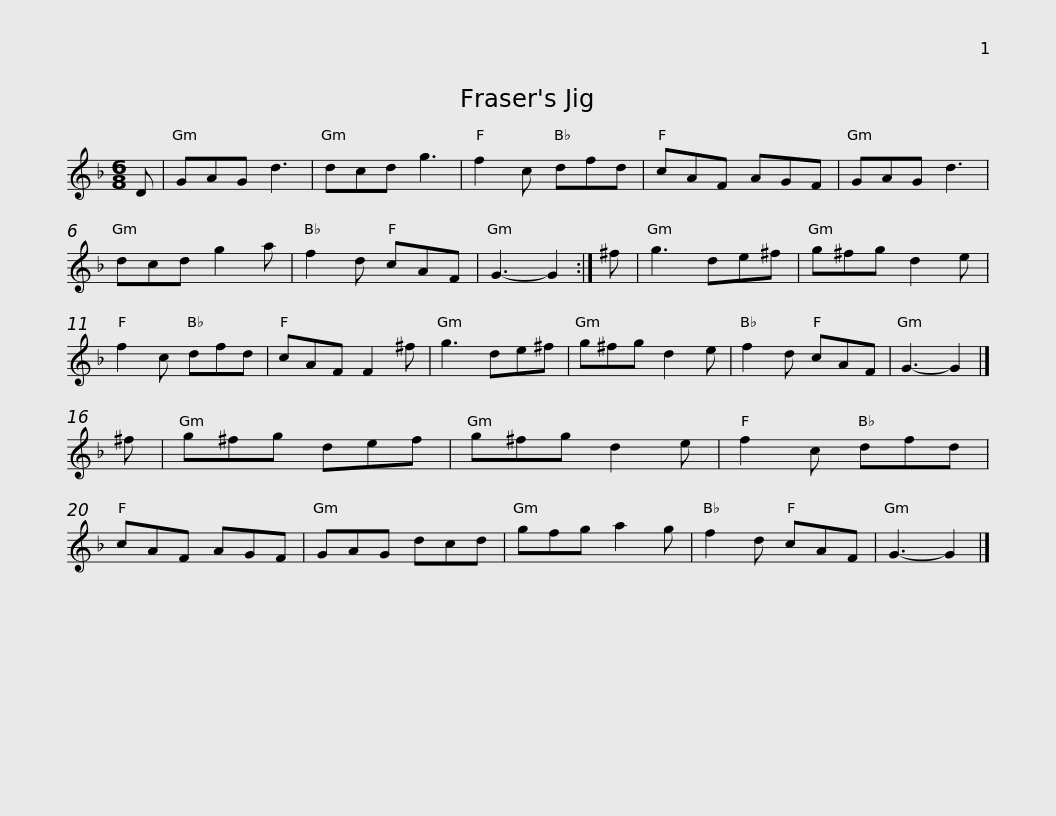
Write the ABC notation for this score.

X:1
L:1/8
M:6/8
I:linebreak $
K:F
V:1 treble
V:1
 D | GAG d3 | dcd g3 | f2 c dfd | cAF AGF | %5
 GAG d3 | dcd g2 a | f2 d cAF | G3- G2 :| ^f |$ %10
 g3 de^f | g^fg d2 e | f2 c dfd | cAF F2 ^f | g3 de^f | %15
 g^fg d2 e | f2 d cAF | G3- G2 |] ^f |$ g^fg def | %20
 g^fg d2 e | f2 c dfd | cAF AGF | GAG dcd | gfg a2 g | %25
 f2 d cAF | G3- G2 |] %27
